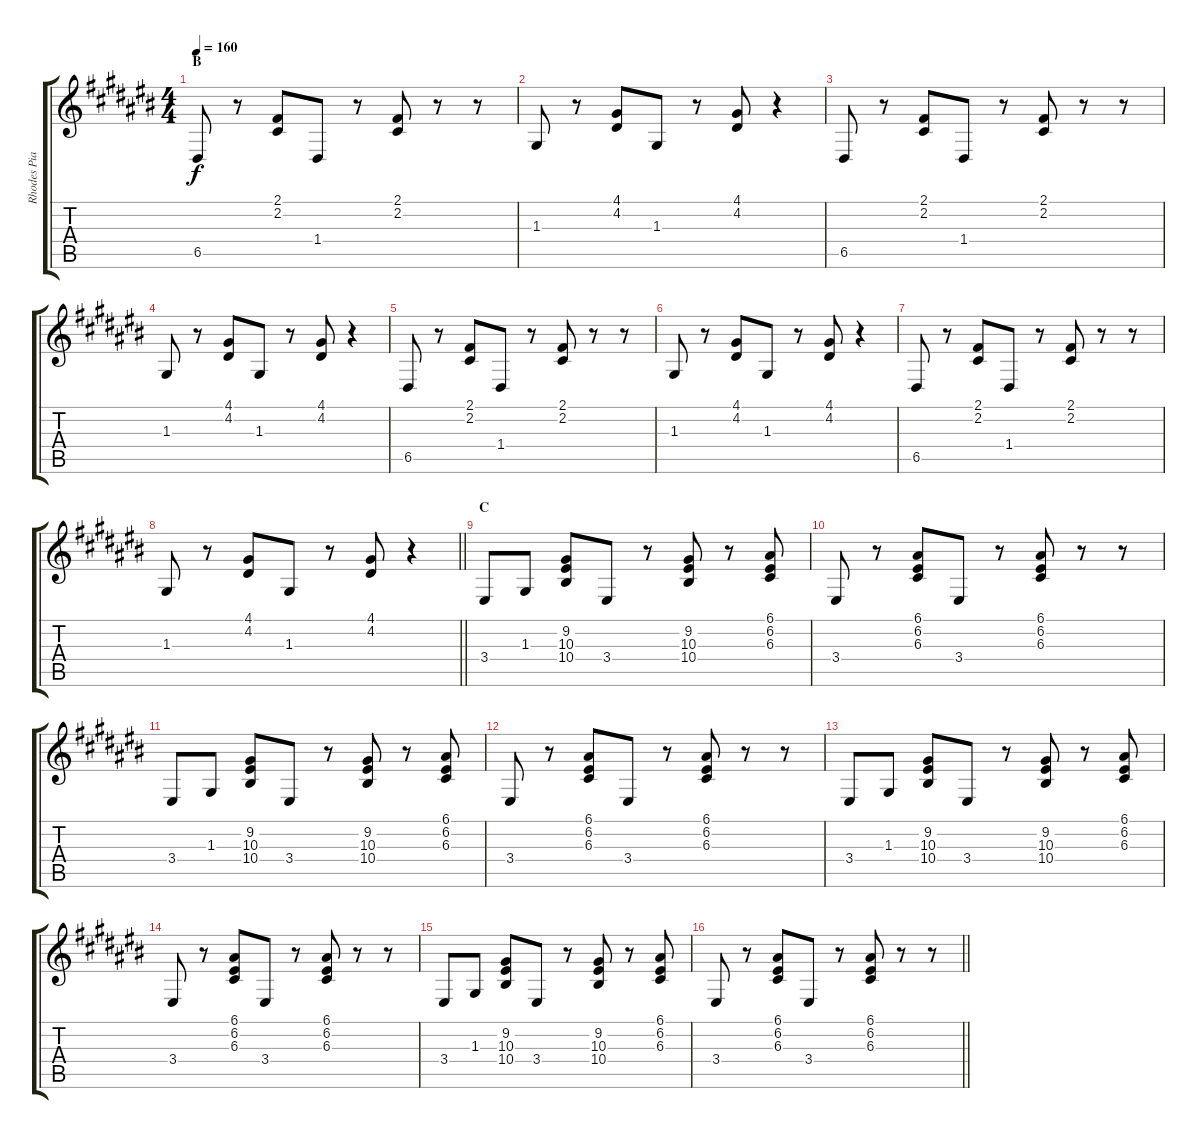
\track ("Rhodes Piano" "Rhodes Pia") {instrument electricpiano1}
\staff {score tabs}
\tuning (E4 B3 G3 D3 A2 E2) {hide}
\ts (4 4)
\section ("" "B")
\tempo 160
\clef g2
\ks c#
6.5.8{dy f} r.8 (2.1 2.2).8 1.4.8 r.8 (2.1 2.2).8 r.8 r.8 |
1.3.8 r.8 (4.1 4.2).8 1.3.8 r.8 (4.1 4.2).8 r.4 |
6.5.8 r.8 (2.1 2.2).8 1.4.8 r.8 (2.1 2.2).8 r.8 r.8 |
1.3.8 r.8 (4.1 4.2).8 1.3.8 r.8 (4.1 4.2).8 r.4 |
6.5.8 r.8 (2.1 2.2).8 1.4.8 r.8 (2.1 2.2).8 r.8 r.8 |
1.3.8 r.8 (4.1 4.2).8 1.3.8 r.8 (4.1 4.2).8 r.4 |
6.5.8 r.8 (2.1 2.2).8 1.4.8 r.8 (2.1 2.2).8 r.8 r.8 |
\barLineRight lightlight
1.3.8 r.8 (4.1 4.2).8 1.3.8 r.8 (4.1 4.2).8 r.4 |
\section ("" "C")
3.4.8 1.3.8 (9.2 10.3 10.4).8 3.4.8 r.8 (9.2 10.3 10.4).8 r.8 (6.1 6.2 6.3).8 |
3.4.8 r.8 (6.1 6.2 6.3).8 3.4.8 r.8 (6.1 6.2 6.3).8 r.8 r.8 |
3.4.8 1.3.8 (9.2 10.3 10.4).8 3.4.8 r.8 (9.2 10.3 10.4).8 r.8 (6.1 6.2 6.3).8 |
3.4.8 r.8 (6.1 6.2 6.3).8 3.4.8 r.8 (6.1 6.2 6.3).8 r.8 r.8 |
3.4.8 1.3.8 (9.2 10.3 10.4).8 3.4.8 r.8 (9.2 10.3 10.4).8 r.8 (6.1 6.2 6.3).8 |
3.4.8 r.8 (6.1 6.2 6.3).8 3.4.8 r.8 (6.1 6.2 6.3).8 r.8 r.8 |
3.4.8 1.3.8 (9.2 10.3 10.4).8 3.4.8 r.8 (9.2 10.3 10.4).8 r.8 (6.1 6.2 6.3).8 |
\barLineRight lightlight
3.4.8 r.8 (6.1 6.2 6.3).8 3.4.8 r.8 (6.1 6.2 6.3).8 r.8 r.8
